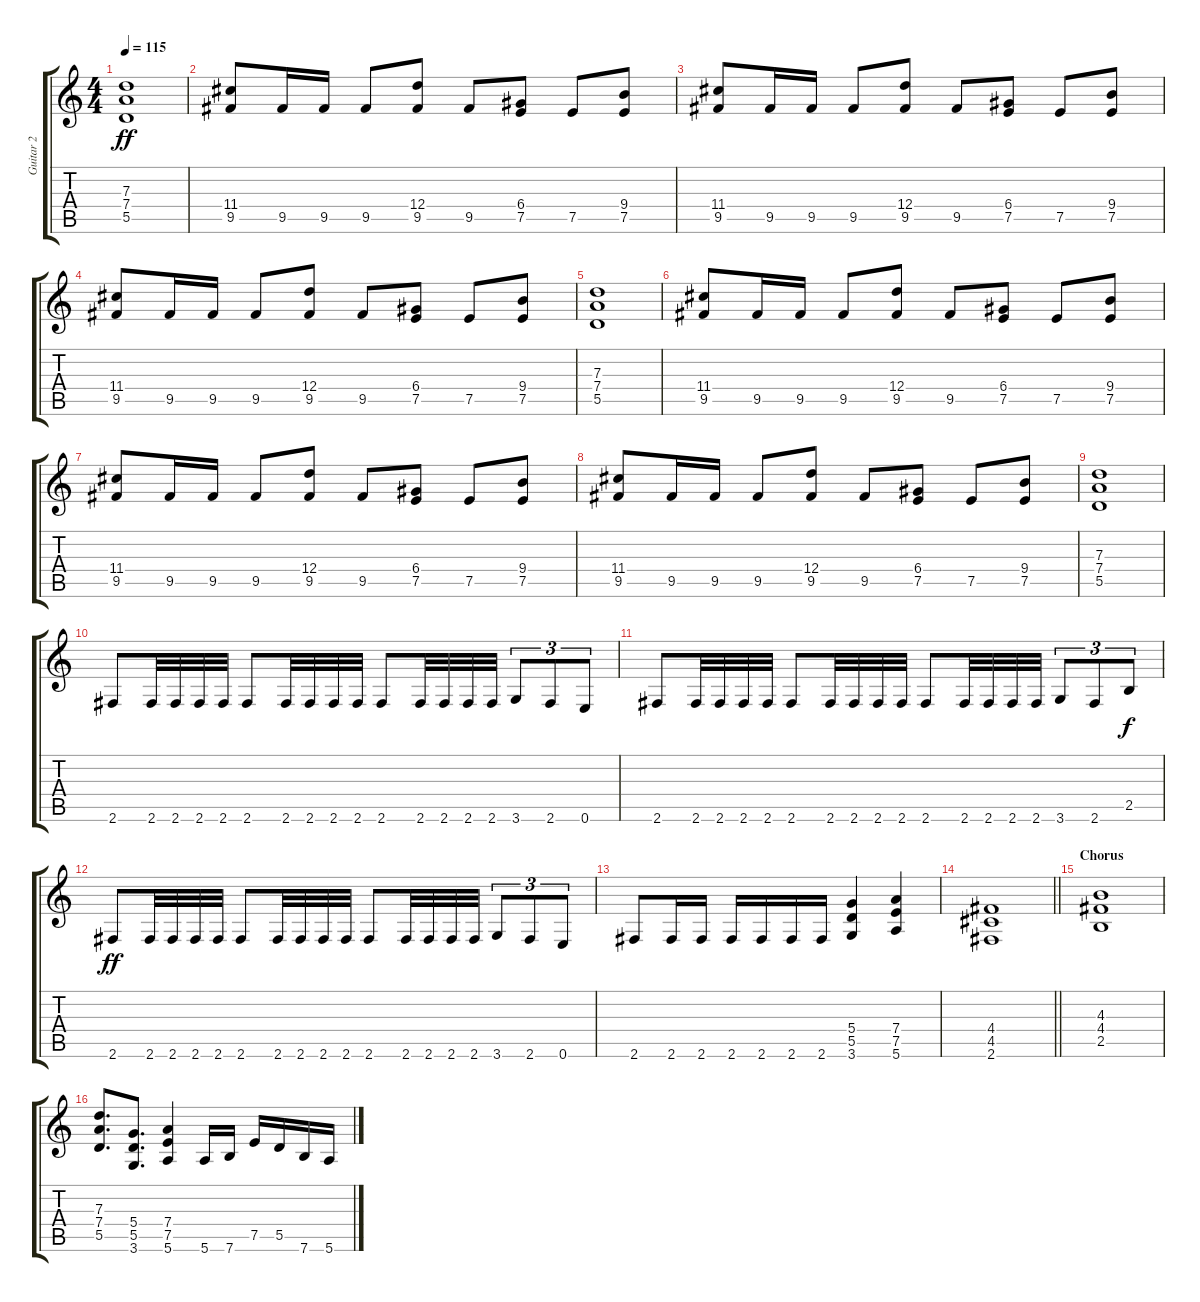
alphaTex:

\track ("Guitar 2" "Guitar 2") {instrument distortionguitar}
\staff {score tabs}
\tuning (E4 B3 G3 D3 A2 E2) {hide}
\ts (4 4)
\tempo 115
\clef g2
\ks c
(7.3 7.4 5.5).1{dy ff} |
(11.4 9.5).8 9.5.16 9.5.16 9.5.8 (12.4 9.5).8 9.5.8 (6.4 7.5).8 7.5.8 (9.4 7.5).8 |
(11.4 9.5).8 9.5.16 9.5.16 9.5.8 (12.4 9.5).8 9.5.8 (6.4 7.5).8 7.5.8 (9.4 7.5).8 |
(11.4 9.5).8 9.5.16 9.5.16 9.5.8 (12.4 9.5).8 9.5.8 (6.4 7.5).8 7.5.8 (9.4 7.5).8 |
(7.3 7.4 5.5).1 |
(11.4 9.5).8 9.5.16 9.5.16 9.5.8 (12.4 9.5).8 9.5.8 (6.4 7.5).8 7.5.8 (9.4 7.5).8 |
(11.4 9.5).8 9.5.16 9.5.16 9.5.8 (12.4 9.5).8 9.5.8 (6.4 7.5).8 7.5.8 (9.4 7.5).8 |
(11.4 9.5).8 9.5.16 9.5.16 9.5.8 (12.4 9.5).8 9.5.8 (6.4 7.5).8 7.5.8 (9.4 7.5).8 |
(7.3 7.4 5.5).1 |
2.6.8 2.6.32 2.6.32 2.6.32 2.6.32 2.6.8 2.6.32 2.6.32 2.6.32 2.6.32 2.6.8 2.6.32 2.6.32 2.6.32 2.6.32 3.6.8{tu (3 2)} 2.6.8{tu (3 2)} 0.6.8{tu (3 2)} |
2.6.8 2.6.32 2.6.32 2.6.32 2.6.32 2.6.8 2.6.32 2.6.32 2.6.32 2.6.32 2.6.8 2.6.32 2.6.32 2.6.32 2.6.32 3.6.8{tu (3 2)} 2.6.8{tu (3 2)} 2.5.8{tu (3 2) dy f} |
2.6.8{dy ff} 2.6.32 2.6.32 2.6.32 2.6.32 2.6.8 2.6.32 2.6.32 2.6.32 2.6.32 2.6.8 2.6.32 2.6.32 2.6.32 2.6.32 3.6.8{tu (3 2)} 2.6.8{tu (3 2)} 0.6.8{tu (3 2)} |
2.6.8 2.6.16 2.6.16 2.6.16 2.6.16 2.6.16 2.6.16 (5.4 5.5 3.6).4 (7.4 7.5 5.6).4 |
\barLineRight lightlight
(4.4 4.5 2.6).1 |
\section ("" "Chorus")
(4.3 4.4 2.5).1 |
(7.3 7.4 5.5).8{d} (5.4 5.5 3.6).8{d} (7.4 7.5 5.6).4 5.6.16 7.6.16 7.5.16 5.5.16 7.6.16 5.6.16
